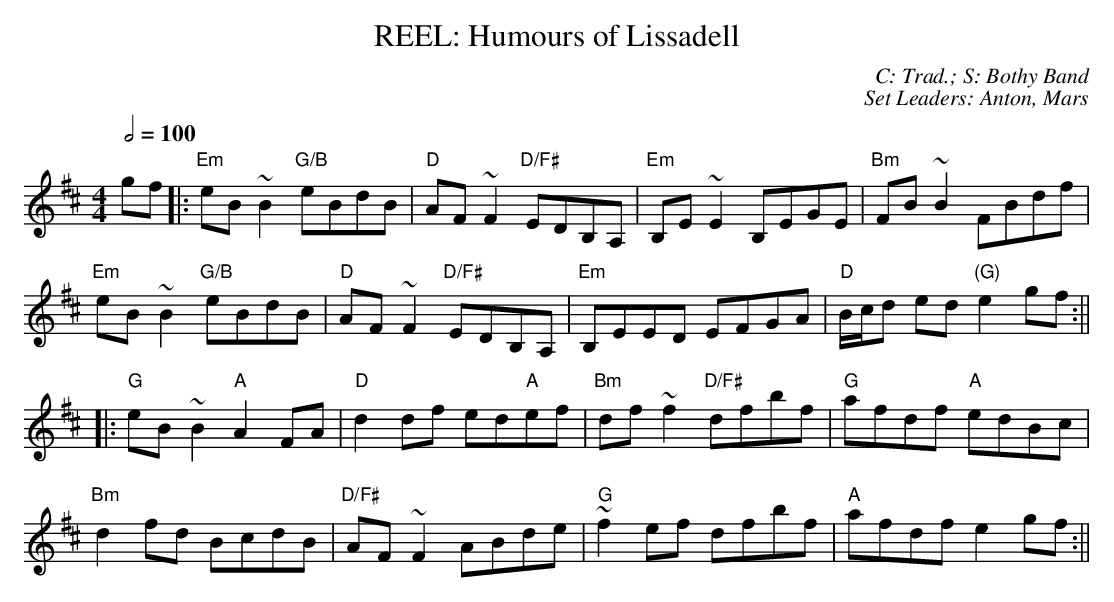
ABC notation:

X:1
T: REEL: Humours of Lissadell
C: C: Trad.; S: Bothy Band
C: Set Leaders: Anton, Mars
M: 4/4
L: 1/8
Q: 1/2=100
K: Edor
gf|:"Em"eB~B2 "G/B"eBdB|"D"AF~F2 "D/F#"EDB,A,|"Em"B,E~E2 B,EGE|"Bm"FB~B2 FBdf|
"Em"eB~B2 "G/B"eBdB|"D"AF~F2 "D/F#"EDB,A,|"Em"B,EED EFGA|"D"B/c/d ed "(G)"e2gf:||
|:"G"eB~B2 "A"A2FA|"D"d2 df ed"A"ef|"Bm"df~f2 "D/F#"dfbf|"G"afdf "A"edBc|
"Bm"d2 fd BcdB|"D/F#"AF~F2 ABde|"G"~f2ef dfbf|"A"afdf e2gf:||
